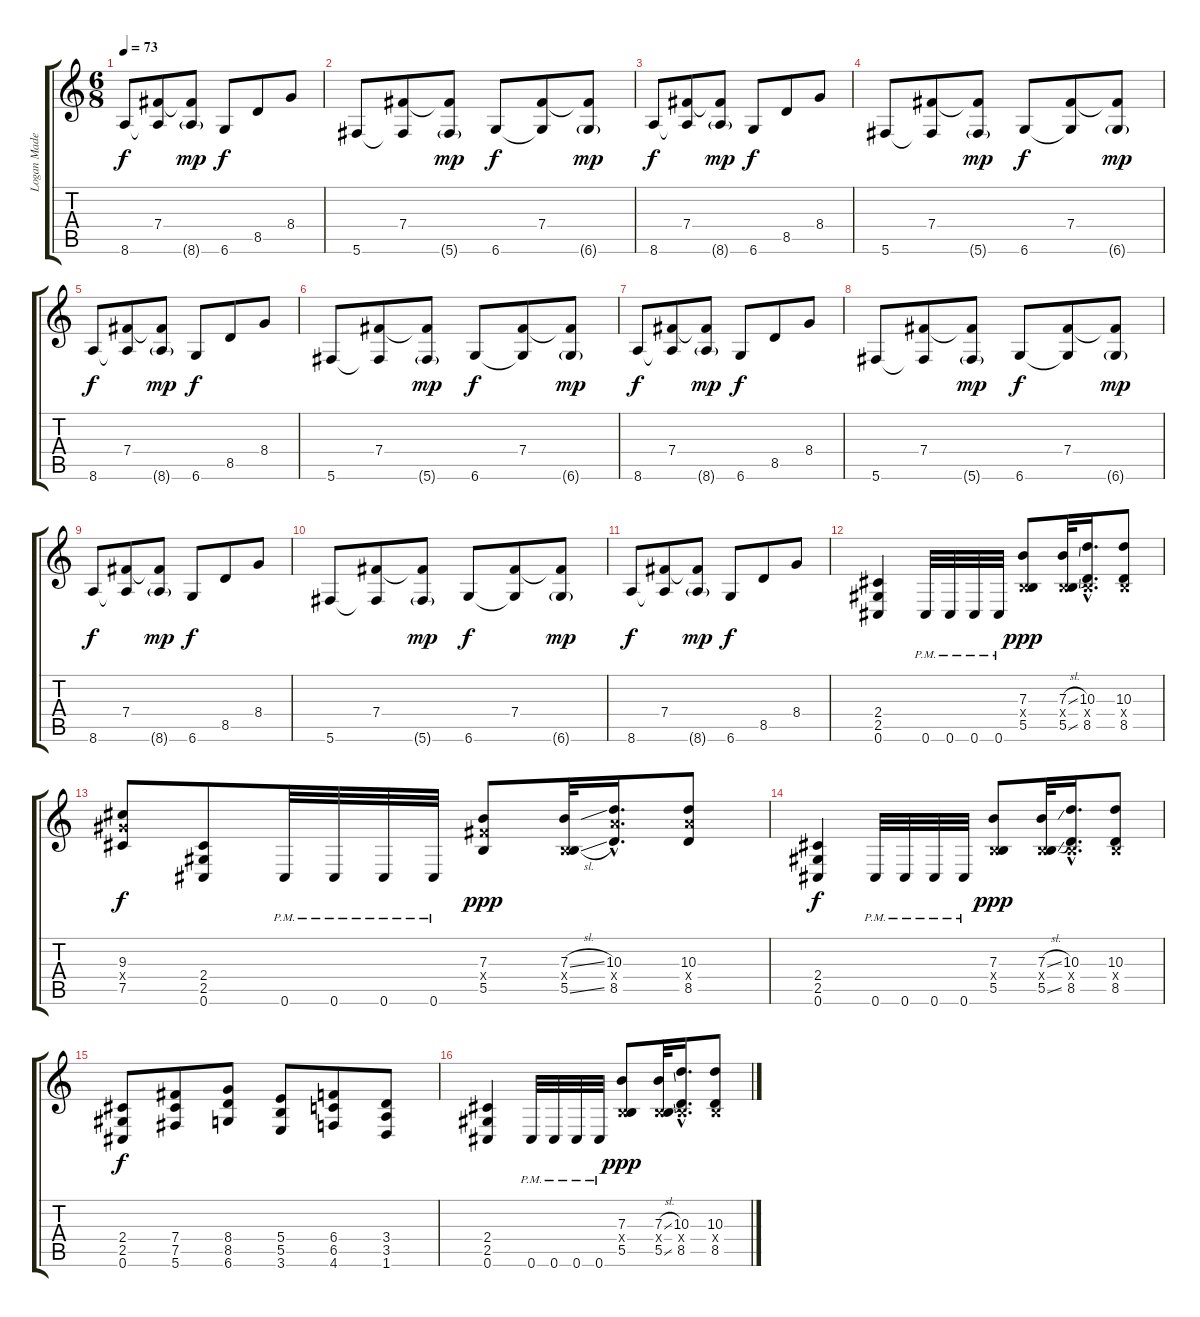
\track ("Logan Mader" "Logan Made") {instrument distortionguitar}
\staff {score tabs}
\tuning (Db4 Ab3 E3 B2 Gb2 Db2) {hide}
\ts (6 8)
\tempo 73
\clef g2
\ks c
8.6.8{dy f} (7.4 8.6{t}).8 (7.4{t} 8.6{g}).8{dy mp} 6.6.8{dy f} 8.5.8 8.4.8 |
5.6.8 (7.4 5.6{t}).8 (7.4{t} 5.6{g}).8{dy mp} 6.6.8{dy f} (7.4 6.6{t}).8 (7.4{t} 6.6{g}).8{dy mp} |
8.6.8{dy f} (7.4 8.6{t}).8 (7.4{t} 8.6{g}).8{dy mp} 6.6.8{dy f} 8.5.8 8.4.8 |
5.6.8 (7.4 5.6{t}).8 (7.4{t} 5.6{g}).8{dy mp} 6.6.8{dy f} (7.4 6.6{t}).8 (7.4{t} 6.6{g}).8{dy mp} |
8.6.8{dy f} (7.4 8.6{t}).8 (7.4{t} 8.6{g}).8{dy mp} 6.6.8{dy f} 8.5.8 8.4.8 |
5.6.8 (7.4 5.6{t}).8 (7.4{t} 5.6{g}).8{dy mp} 6.6.8{dy f} (7.4 6.6{t}).8 (7.4{t} 6.6{g}).8{dy mp} |
8.6.8{dy f} (7.4 8.6{t}).8 (7.4{t} 8.6{g}).8{dy mp} 6.6.8{dy f} 8.5.8 8.4.8 |
5.6.8 (7.4 5.6{t}).8 (7.4{t} 5.6{g}).8{dy mp} 6.6.8{dy f} (7.4 6.6{t}).8 (7.4{t} 6.6{g}).8{dy mp} |
8.6.8{dy f} (7.4 8.6{t}).8 (7.4{t} 8.6{g}).8{dy mp} 6.6.8{dy f} 8.5.8 8.4.8 |
5.6.8 (7.4 5.6{t}).8 (7.4{t} 5.6{g}).8{dy mp} 6.6.8{dy f} (7.4 6.6{t}).8 (7.4{t} 6.6{g}).8{dy mp} |
8.6.8{dy f} (7.4 8.6{t}).8 (7.4{t} 8.6{g}).8{dy mp} 6.6.8{dy f} 8.5.8 8.4.8 |
(2.4 2.5 0.6).4{volume 14} 0.6{pm}.32 0.6{pm}.32 0.6{pm}.32 0.6{pm}.32 (7.3 0.4{x} 5.5).8{dy ppp} (7.3{sl} 0.4{x} 5.5{sl}).32 (10.3{hac} 0.4{hac x} 8.5{hac}).16{d} (10.3 0.4{x} 8.5).8 |
(9.3 9.4{x} 7.5).8{dy f} (2.4 2.5 0.6).8 0.6{pm}.32 0.6{pm}.32 0.6{pm}.32 0.6{pm}.32 (7.3 7.4{x} 5.5).8{dy ppp} (7.3{sl} 0.4{x} 5.5{sl}).32 (10.3{hac} 10.4{hac x} 8.5{hac}).16{d} (10.3 10.4{x} 8.5).8 |
(2.4 2.5 0.6).4{dy f} 0.6{pm}.32 0.6{pm}.32 0.6{pm}.32 0.6{pm}.32 (7.3 0.4{x} 5.5).8{dy ppp} (7.3{sl} 0.4{x} 5.5{sl}).32 (10.3{hac} 0.4{hac x} 8.5{hac}).16{d} (10.3 0.4{x} 8.5).8 |
(2.4 2.5 0.6).8{dy f} (7.4 7.5 5.6).8 (8.4 8.5 6.6).8 (5.4 5.5 3.6).8 (6.4 6.5 4.6).8 (3.4 3.5 1.6).8 |
(2.4 2.5 0.6).4 0.6{pm}.32 0.6{pm}.32 0.6{pm}.32 0.6{pm}.32 (7.3 0.4{x} 5.5).8{dy ppp} (7.3{sl} 0.4{x} 5.5{sl}).32 (10.3{hac} 0.4{hac x} 8.5{hac}).16{d} (10.3 0.4{x} 8.5).8
